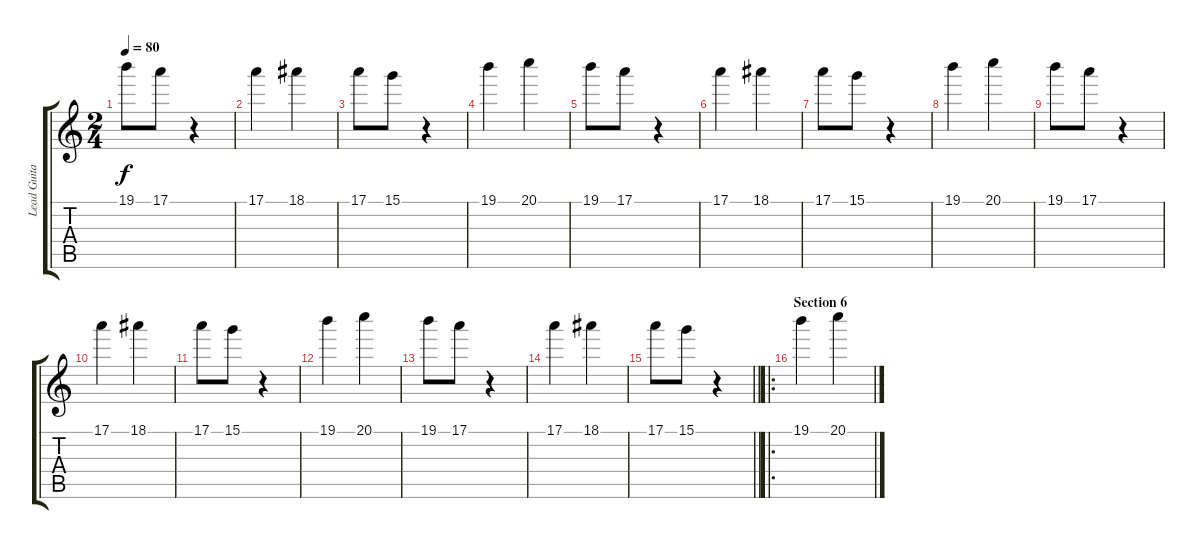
\track ("Lead Guitar" "Lead Guita") {instrument electricguitarjazz}
\staff {score tabs}
\tuning (E4 B3 G3 D3 A2 E2) {hide}
\ts (2 4)
\tempo 80
\clef g2
\ks c
19.1.8{dy f} 17.1.8 r.4 |
17.1.4 18.1.4 |
17.1.8 15.1.8 r.4 |
19.1.4 20.1.4 |
19.1.8 17.1.8 r.4 |
17.1.4 18.1.4 |
17.1.8 15.1.8 r.4 |
19.1.4 20.1.4 |
19.1.8 17.1.8 r.4 |
17.1.4 18.1.4 |
17.1.8 15.1.8 r.4 |
19.1.4 20.1.4 |
19.1.8 17.1.8 r.4 |
17.1.4 18.1.4 |
\barLineRight lightlight
17.1.8 15.1.8 r.4 |
\ro
\section ("" "Section 6")
19.1.4 20.1.4
